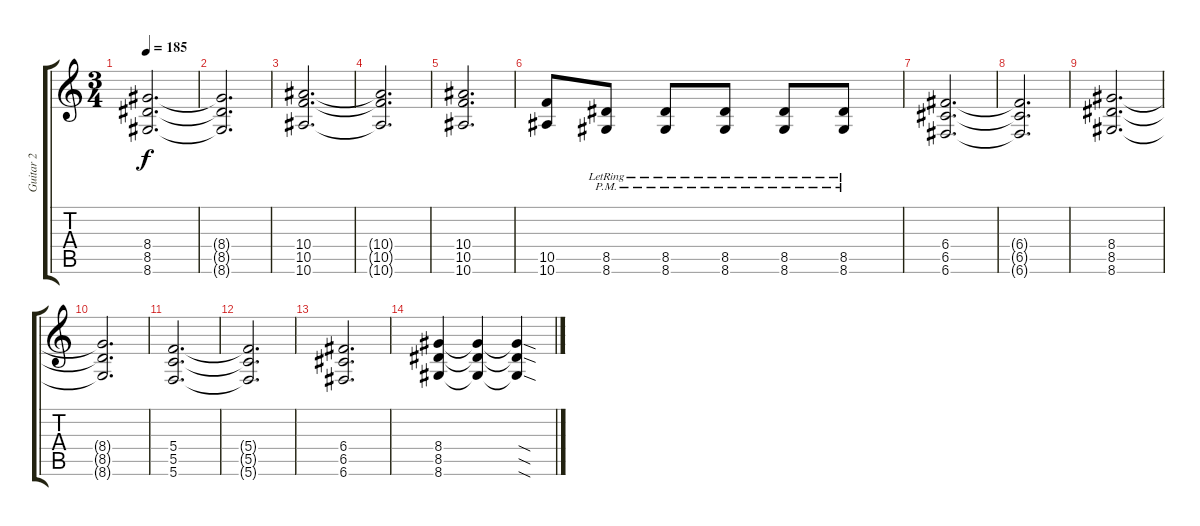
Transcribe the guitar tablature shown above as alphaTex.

\track ("Guitar 2" "Guitar 2") {instrument overdrivenguitar}
\staff {score tabs}
\tuning (D4 A3 F3 C3 G2 C2) {hide}
\ts (3 4)
\tempo 185
\clef g2
\ks c
(8.4 8.5 8.6).2{d dy f} |
(8.4{t} 8.5{t} 8.6{t}).2{d} |
(10.4 10.5 10.6).2{d} |
(10.4{t} 10.5{t} 10.6{t}).2{d} |
(10.4 10.5 10.6).2{d} |
(10.5 10.6).8 (8.5{pm lr} 8.6{pm lr}).8 (8.5{pm lr} 8.6{pm lr}).8 (8.5{pm lr} 8.6{pm lr}).8 (8.5{pm lr} 8.6{pm lr}).8 (8.5{pm lr} 8.6{pm lr}).8 |
(6.4 6.5 6.6).2{d} |
(6.4{t} 6.5{t} 6.6{t}).2{d} |
(8.4 8.5 8.6).2{d} |
(8.4{t} 8.5{t} 8.6{t}).2{d} |
(5.4 5.5 5.6).2{d} |
(5.4{t} 5.5{t} 5.6{t}).2{d} |
(6.4 6.5 6.6).2{d} |
(8.4 8.5 8.6).4 (8.4{t} 8.5{t} 8.6{t}).4 (8.4{sod t} 8.5{sod t} 8.6{sod t}).4
